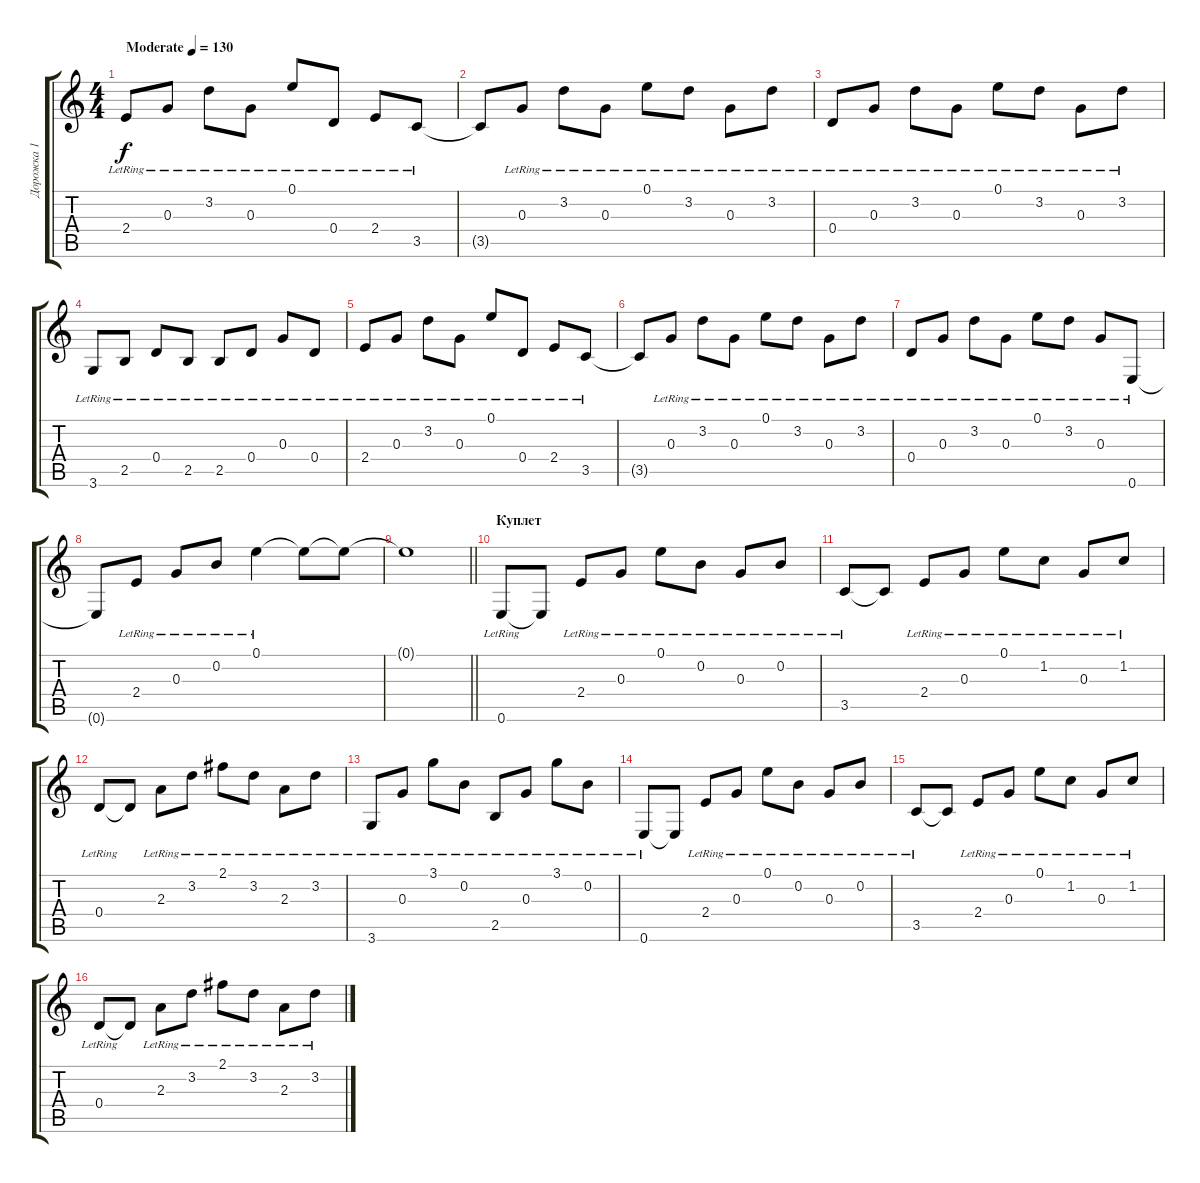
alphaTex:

\track ("Дорожка 1" "Дорожка 1") {instrument acousticguitarsteel}
\staff {score tabs}
\tuning (E4 B3 G3 D3 A2 E2) {hide}
\ts (4 4)
\tempo (130 "Moderate")
\clef g2
\ks c
2.4{lr}.8{dy f instrument acousticguitarsteel} 0.3{lr}.8 3.2{lr}.8 0.3{lr}.8 0.1{lr}.8 0.4{lr}.8 2.4{lr}.8 3.5{lr}.8 |
3.5{t}.8 0.3{lr}.8 3.2{lr}.8 0.3{lr}.8 0.1{lr}.8 3.2{lr}.8 0.3{lr}.8 3.2{lr}.8 |
0.4{lr}.8 0.3{lr}.8 3.2{lr}.8 0.3{lr}.8 0.1{lr}.8 3.2{lr}.8 0.3{lr}.8 3.2{lr}.8 |
3.6{lr}.8 2.5{lr}.8 0.4{lr}.8 2.5{lr}.8 2.5{lr}.8 0.4{lr}.8 0.3{lr}.8 0.4{lr}.8 |
2.4{lr}.8 0.3{lr}.8 3.2{lr}.8 0.3{lr}.8 0.1{lr}.8 0.4{lr}.8 2.4{lr}.8 3.5{lr}.8 |
3.5{t}.8 0.3{lr}.8 3.2{lr}.8 0.3{lr}.8 0.1{lr}.8 3.2{lr}.8 0.3{lr}.8 3.2{lr}.8 |
0.4{lr}.8 0.3{lr}.8 3.2{lr}.8 0.3{lr}.8 0.1{lr}.8 3.2{lr}.8 0.3{lr}.8 0.6{lr}.8 |
0.6{t}.8 2.4{lr}.8 0.3{lr}.8 0.2{lr}.8 0.1{lr}.4 0.1{t}.8 0.1{t}.8 |
\barLineRight lightlight
0.1{t}.1 |
\section ("" "Куплет")
0.6{lr}.8 0.6{t}.8 2.4{lr}.8 0.3{lr}.8 0.1{lr}.8 0.2{lr}.8 0.3{lr}.8 0.2{lr}.8 |
3.5{lr}.8 3.5{t}.8 2.4{lr}.8 0.3{lr}.8 0.1{lr}.8 1.2{lr}.8 0.3{lr}.8 1.2{lr}.8 |
0.4{lr}.8 0.4{t}.8 2.3{lr}.8 3.2{lr}.8 2.1{lr}.8 3.2{lr}.8 2.3{lr}.8 3.2{lr}.8 |
3.6{lr}.8 0.3{lr}.8 3.1{lr}.8 0.2{lr}.8 2.5{lr}.8 0.3{lr}.8 3.1{lr}.8 0.2{lr}.8 |
0.6{lr}.8 0.6{t}.8 2.4{lr}.8 0.3{lr}.8 0.1{lr}.8 0.2{lr}.8 0.3{lr}.8 0.2{lr}.8 |
3.5{lr}.8 3.5{t}.8 2.4{lr}.8 0.3{lr}.8 0.1{lr}.8 1.2{lr}.8 0.3{lr}.8 1.2{lr}.8 |
0.4{lr}.8 0.4{t}.8 2.3{lr}.8 3.2{lr}.8 2.1{lr}.8 3.2{lr}.8 2.3{lr}.8 3.2{lr}.8
